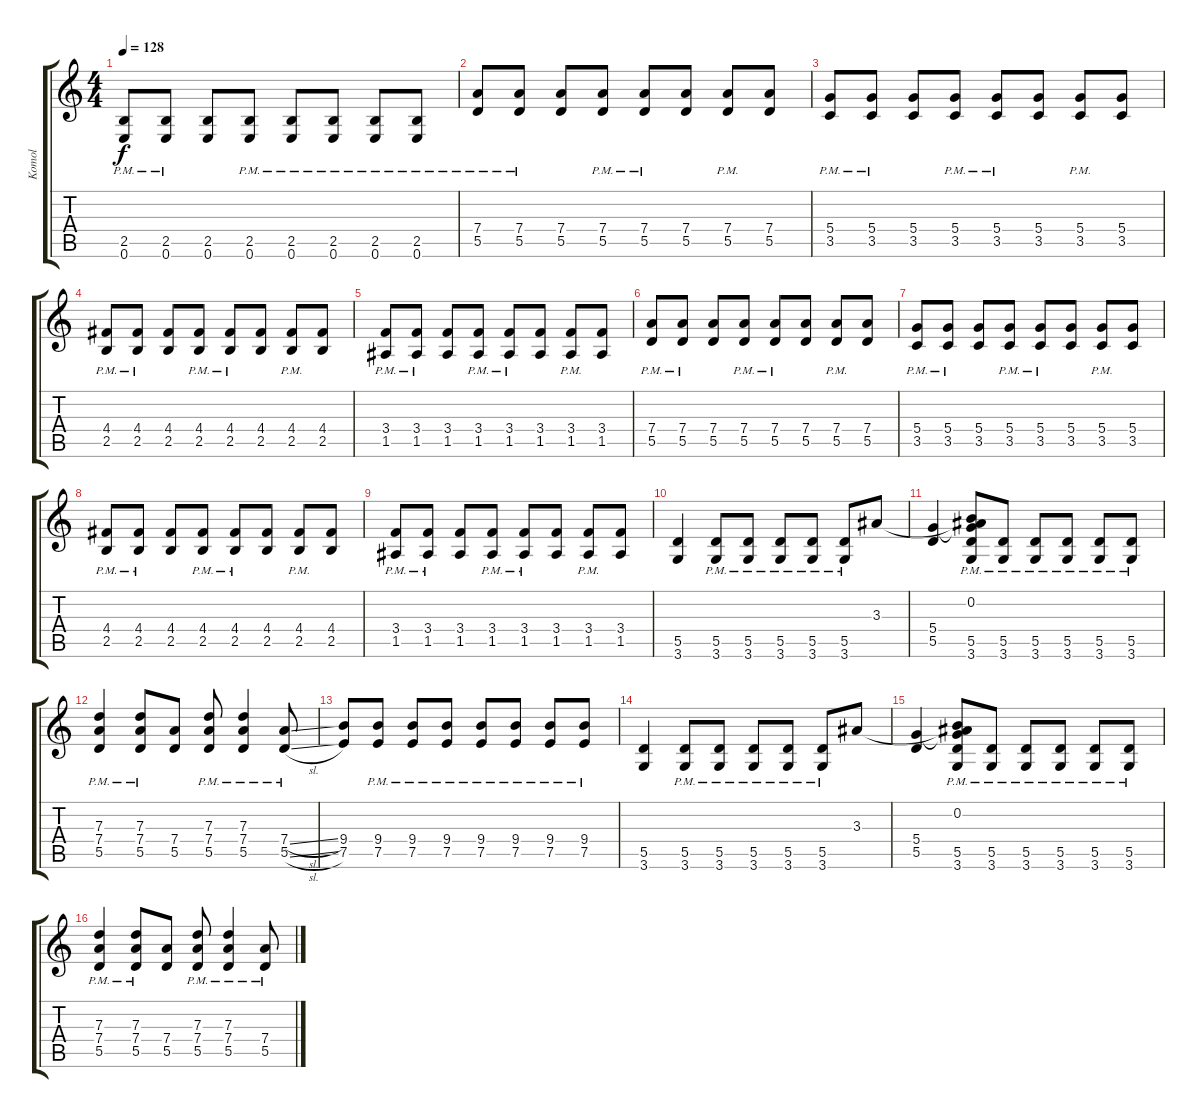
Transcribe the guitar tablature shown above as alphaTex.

\track ("Komol" "Komol") {instrument distortionguitar}
\staff {score tabs}
\tuning (E4 B3 G3 D3 A2 E2) {hide}
\ts (4 4)
\tempo 128
\clef g2
\ks c
(2.5{pm} 0.6{pm}).8{dy f} (2.5{pm} 0.6{pm}).8 (2.5 0.6).8 (2.5{pm} 0.6{pm}).8 (2.5{pm} 0.6{pm}).8 (2.5{pm} 0.6{pm}).8 (2.5{pm} 0.6{pm}).8 (2.5{pm} 0.6{pm}).8 |
(7.4{pm} 5.5{pm}).8 (7.4{pm} 5.5{pm}).8 (7.4 5.5).8 (7.4{pm} 5.5{pm}).8 (7.4{pm} 5.5{pm}).8 (7.4 5.5).8 (7.4{pm} 5.5{pm}).8 (7.4 5.5).8 |
(5.4{pm} 3.5{pm}).8 (5.4{pm} 3.5{pm}).8 (5.4 3.5).8 (5.4{pm} 3.5{pm}).8 (5.4{pm} 3.5{pm}).8 (5.4 3.5).8 (5.4{pm} 3.5{pm}).8 (5.4 3.5).8 |
(4.4{pm} 2.5{pm}).8 (4.4{pm} 2.5{pm}).8 (4.4 2.5).8 (4.4{pm} 2.5{pm}).8 (4.4{pm} 2.5{pm}).8 (4.4 2.5).8 (4.4{pm} 2.5{pm}).8 (4.4 2.5).8 |
(3.4{pm} 1.5{pm}).8 (3.4{pm} 1.5{pm}).8 (3.4 1.5).8 (3.4{pm} 1.5{pm}).8 (3.4{pm} 1.5{pm}).8 (3.4 1.5).8 (3.4 1.5{pm}).8 (3.4 1.5).8 |
(7.4{pm} 5.5{pm}).8 (7.4{pm} 5.5{pm}).8 (7.4 5.5).8 (7.4{pm} 5.5{pm}).8 (7.4{pm} 5.5{pm}).8 (7.4 5.5).8 (7.4{pm} 5.5{pm}).8 (7.4 5.5).8 |
(5.4{pm} 3.5{pm}).8 (5.4{pm} 3.5{pm}).8 (5.4 3.5).8 (5.4{pm} 3.5{pm}).8 (5.4{pm} 3.5{pm}).8 (5.4 3.5).8 (5.4{pm} 3.5{pm}).8 (5.4 3.5).8 |
(4.4{pm} 2.5{pm}).8 (4.4{pm} 2.5{pm}).8 (4.4 2.5).8 (4.4{pm} 2.5{pm}).8 (4.4{pm} 2.5{pm}).8 (4.4 2.5).8 (4.4{pm} 2.5{pm}).8 (4.4 2.5).8 |
(3.4{pm} 1.5{pm}).8 (3.4{pm} 1.5{pm}).8 (3.4 1.5).8 (3.4{pm} 1.5{pm}).8 (3.4{pm} 1.5{pm}).8 (3.4 1.5).8 (3.4 1.5{pm}).8 (3.4 1.5).8 |
(5.5 3.6).4 (5.5{pm} 3.6{pm}).8 (5.5{pm} 3.6{pm}).8 (5.5{pm} 3.6{pm}).8 (5.5{pm} 3.6{pm}).8 (5.5{pm} 3.6{pm}).8 3.3.8 |
(5.4 5.5).4 (0.2 3.3{t} 5.4{t} 5.5{pm} 3.6{pm}).8 (5.5{pm} 3.6{pm}).8 (5.5{pm} 3.6{pm}).8 (5.5{pm} 3.6{pm}).8 (5.5{pm} 3.6{pm}).8 (5.5{pm} 3.6{pm}).8 |
(7.3{pm} 7.4{pm} 5.5{pm}).4 (7.3{pm} 7.4{pm} 5.5{pm}).8 (7.4 5.5).8 (7.3 7.4{pm} 5.5{pm}).8 (7.3 7.4{pm} 5.5{pm}).4 (7.4{sl pm} 5.5{sl pm}).8 |
(9.4 7.5).8 (9.4{pm} 7.5{pm}).8 (9.4{pm} 7.5{pm}).8 (9.4{pm} 7.5{pm}).8 (9.4{pm} 7.5{pm}).8 (9.4{pm} 7.5{pm}).8 (9.4{pm} 7.5{pm}).8 (9.4{pm} 7.5{pm}).8 |
(5.5 3.6).4 (5.5{pm} 3.6{pm}).8 (5.5{pm} 3.6{pm}).8 (5.5{pm} 3.6{pm}).8 (5.5{pm} 3.6{pm}).8 (5.5{pm} 3.6{pm}).8 3.3.8 |
(5.4 5.5).4 (0.2 3.3{t} 5.4{t} 5.5{pm} 3.6{pm}).8 (5.5{pm} 3.6{pm}).8 (5.5{pm} 3.6{pm}).8 (5.5{pm} 3.6{pm}).8 (5.5{pm} 3.6{pm}).8 (5.5{pm} 3.6{pm}).8 |
(7.3{pm} 7.4{pm} 5.5{pm}).4 (7.3{pm} 7.4{pm} 5.5{pm}).8 (7.4 5.5).8 (7.3 7.4{pm} 5.5{pm}).8 (7.3 7.4{pm} 5.5{pm}).4 (7.4{sl pm} 5.5{sl pm}).8
